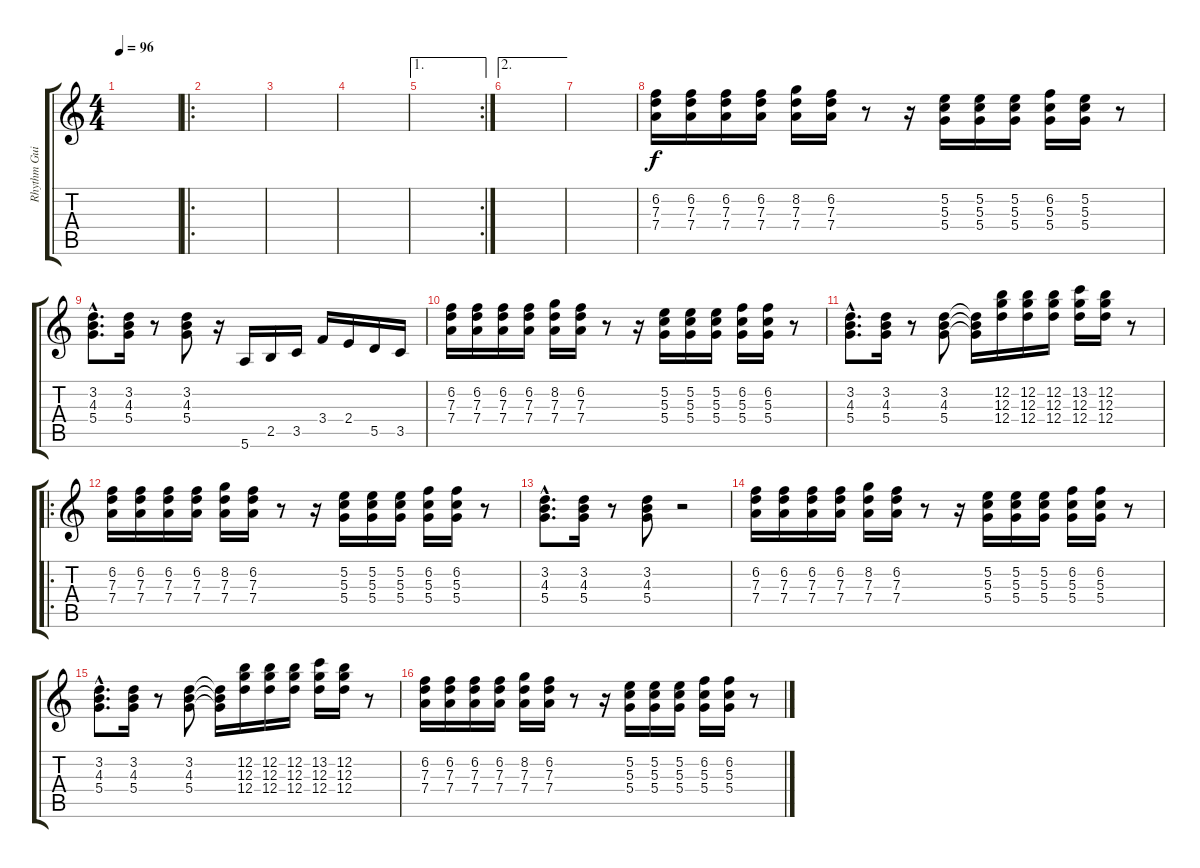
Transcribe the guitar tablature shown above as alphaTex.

\track ("Rhythm Guitar" "Rhythm Gui") {instrument electricguitarclean}
\staff {score tabs}
\tuning (E4 B3 G3 D3 A2 E2) {hide}
\ts (4 4)
\tempo 96
\clef g2
\ks c
|
\ro
|
|
|
\ae 1
\rc 2
|
\ae 2
|
|
(6.2 7.3 7.4).16 (6.2 7.3 7.4).16 (6.2 7.3 7.4).16 (6.2 7.3 7.4).16 (8.2 7.3 7.4).16 (6.2 7.3 7.4).16 r.8 r.16 (5.2 5.3 5.4).16 (5.2 5.3 5.4).16 (5.2 5.3 5.4).16 (6.2 5.3 5.4).16 (5.2 5.3 5.4).16 r.8 |
(3.2{hac} 4.3{hac} 5.4{hac}).8{d} (3.2 4.3 5.4).16 r.8 (3.2 4.3 5.4).8 r.16 5.6.16 2.5.16 3.5.16 3.4.16 2.4.16 5.5.16 3.5.16 |
(6.2 7.3 7.4).16 (6.2 7.3 7.4).16 (6.2 7.3 7.4).16 (6.2 7.3 7.4).16 (8.2 7.3 7.4).16 (6.2 7.3 7.4).16 r.8 r.16 (5.2 5.3 5.4).16 (5.2 5.3 5.4).16 (5.2 5.3 5.4).16 (6.2 5.3 5.4).16 (6.2 5.3 5.4).16 r.8 |
(3.2{hac} 4.3{hac} 5.4{hac}).8{d} (3.2 4.3 5.4).16 r.8 (3.2 4.3 5.4).8 (3.2{t} 4.3{t} 5.4{t}).16 (12.2 12.3 12.4).16 (12.2 12.3 12.4).16 (12.2 12.3 12.4).16 (13.2 12.3 12.4).16 (12.2 12.3 12.4).16 r.8 |
\ro
(6.2 7.3 7.4).16 (6.2 7.3 7.4).16 (6.2 7.3 7.4).16 (6.2 7.3 7.4).16 (8.2 7.3 7.4).16 (6.2 7.3 7.4).16 r.8 r.16 (5.2 5.3 5.4).16 (5.2 5.3 5.4).16 (5.2 5.3 5.4).16 (6.2 5.3 5.4).16 (6.2 5.3 5.4).16 r.8 |
(3.2{hac} 4.3{hac} 5.4{hac}).8{d} (3.2 4.3 5.4).16 r.8 (3.2 4.3 5.4).8 r.2 |
(6.2 7.3 7.4).16 (6.2 7.3 7.4).16 (6.2 7.3 7.4).16 (6.2 7.3 7.4).16 (8.2 7.3 7.4).16 (6.2 7.3 7.4).16 r.8 r.16 (5.2 5.3 5.4).16 (5.2 5.3 5.4).16 (5.2 5.3 5.4).16 (6.2 5.3 5.4).16 (6.2 5.3 5.4).16 r.8 |
(3.2{hac} 4.3{hac} 5.4{hac}).8{d} (3.2 4.3 5.4).16 r.8 (3.2 4.3 5.4).8 (3.2{t} 4.3{t} 5.4{t}).16 (12.2 12.3 12.4).16 (12.2 12.3 12.4).16 (12.2 12.3 12.4).16 (13.2 12.3 12.4).16 (12.2 12.3 12.4).16 r.8 |
(6.2 7.3 7.4).16 (6.2 7.3 7.4).16 (6.2 7.3 7.4).16 (6.2 7.3 7.4).16 (8.2 7.3 7.4).16 (6.2 7.3 7.4).16 r.8 r.16 (5.2 5.3 5.4).16 (5.2 5.3 5.4).16 (5.2 5.3 5.4).16 (6.2 5.3 5.4).16 (6.2 5.3 5.4).16 r.8
